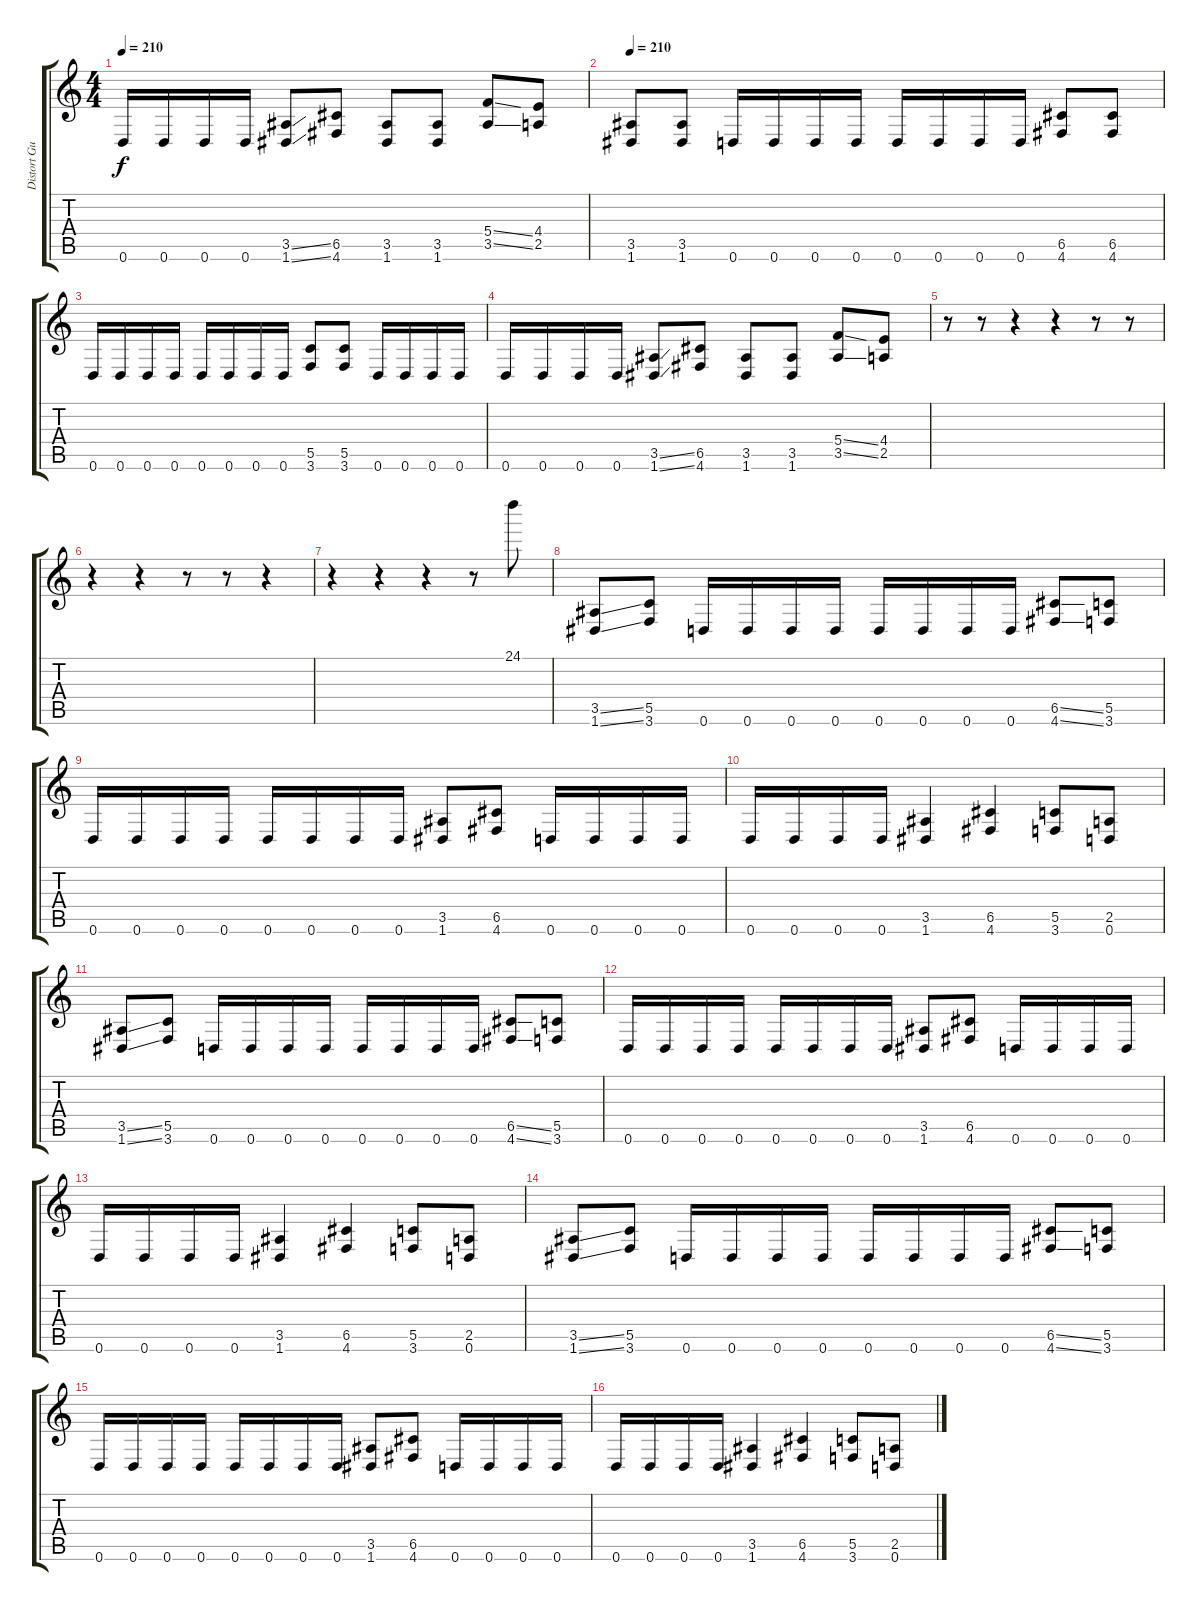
\track ("Distort Guitar" "Distort Gu") {instrument distortionguitar}
\staff {score tabs}
\tuning (D4 A3 F3 C3 G2 D2) {hide}
\ts (4 4)
\tempo 210
\clef g2
\ks c
0.6.16{dy f} 0.6.16 0.6.16 0.6.16 (3.5{ss} 1.6{ss}).8 (6.5 4.6).8 (3.5 1.6).8 (3.5 1.6).8 (5.4{ss} 3.5{ss}).8 (4.4 2.5).8 |
\tempo 210
(3.5 1.6).8 (3.5 1.6).8 0.6.16 0.6.16 0.6.16 0.6.16 0.6.16 0.6.16 0.6.16 0.6.16 (6.5 4.6).8 (6.5 4.6).8 |
0.6.16 0.6.16 0.6.16 0.6.16 0.6.16 0.6.16 0.6.16 0.6.16 (5.5 3.6).8 (5.5 3.6).8 0.6.16 0.6.16 0.6.16 0.6.16 |
0.6.16 0.6.16 0.6.16 0.6.16 (3.5{ss} 1.6{ss}).8 (6.5 4.6).8 (3.5 1.6).8 (3.5 1.6).8 (5.4{ss} 3.5{ss}).8 (4.4 2.5).8 |
r.8{volume 16} r.8 r.4 r.4 r.8 r.8 |
r.4 r.4 r.8 r.8 r.4 |
r.4 r.4 r.4 r.8 24.1.8 |
(3.5{ss} 1.6{ss}).8{volume 16} (5.5 3.6).8 0.6.16 0.6.16 0.6.16 0.6.16 0.6.16 0.6.16 0.6.16 0.6.16 (6.5{ss} 4.6{ss}).8 (5.5 3.6).8 |
0.6.16 0.6.16 0.6.16 0.6.16 0.6.16 0.6.16 0.6.16 0.6.16 (3.5 1.6).8 (6.5 4.6).8 0.6.16 0.6.16 0.6.16 0.6.16 |
0.6.16 0.6.16 0.6.16 0.6.16 (3.5 1.6).4 (6.5 4.6).4 (5.5 3.6).8 (2.5 0.6).8 |
(3.5{ss} 1.6{ss}).8 (5.5 3.6).8 0.6.16 0.6.16 0.6.16 0.6.16 0.6.16 0.6.16 0.6.16 0.6.16 (6.5{ss} 4.6{ss}).8 (5.5 3.6).8 |
0.6.16 0.6.16 0.6.16 0.6.16 0.6.16 0.6.16 0.6.16 0.6.16 (3.5 1.6).8 (6.5 4.6).8 0.6.16 0.6.16 0.6.16 0.6.16 |
0.6.16 0.6.16 0.6.16 0.6.16 (3.5 1.6).4 (6.5 4.6).4 (5.5 3.6).8 (2.5 0.6).8 |
(3.5{ss} 1.6{ss}).8 (5.5 3.6).8 0.6.16 0.6.16 0.6.16 0.6.16 0.6.16 0.6.16 0.6.16 0.6.16 (6.5{ss} 4.6{ss}).8 (5.5 3.6).8 |
0.6.16 0.6.16 0.6.16 0.6.16 0.6.16 0.6.16 0.6.16 0.6.16 (3.5 1.6).8 (6.5 4.6).8 0.6.16 0.6.16 0.6.16 0.6.16 |
0.6.16 0.6.16 0.6.16 0.6.16 (3.5 1.6).4 (6.5 4.6).4 (5.5 3.6).8 (2.5 0.6).8
